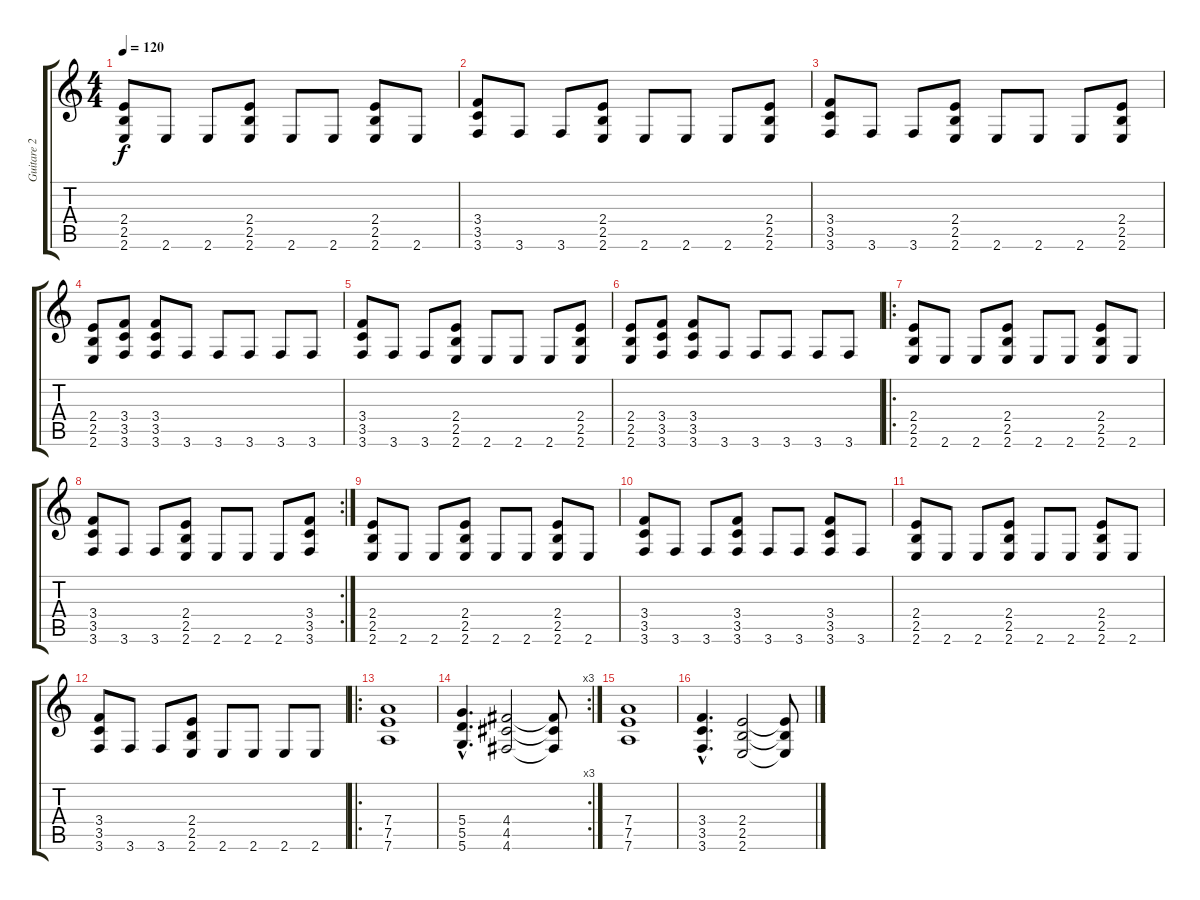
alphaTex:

\track ("Guitare 2" "Guitare 2") {instrument distortionguitar}
\staff {score tabs}
\tuning (E4 B3 G3 D3 A2 D2) {hide}
\ts (4 4)
\tempo 120
\clef g2
\ks c
(2.4 2.5 2.6).8{dy f} 2.6.8 2.6.8 (2.4 2.5 2.6).8 2.6.8 2.6.8 (2.4 2.5 2.6).8 2.6.8 |
(3.4 3.5 3.6).8 3.6.8 3.6.8 (2.4 2.5 2.6).8 2.6.8 2.6.8 2.6.8 (2.4 2.5 2.6).8 |
(3.4 3.5 3.6).8 3.6.8 3.6.8 (2.4 2.5 2.6).8 2.6.8 2.6.8 2.6.8 (2.4 2.5 2.6).8 |
(2.4 2.5 2.6).8 (3.4 3.5 3.6).8 (3.4 3.5 3.6).8 3.6.8 3.6.8 3.6.8 3.6.8 3.6.8 |
(3.4 3.5 3.6).8 3.6.8 3.6.8 (2.4 2.5 2.6).8 2.6.8 2.6.8 2.6.8 (2.4 2.5 2.6).8 |
(2.4 2.5 2.6).8 (3.4 3.5 3.6).8 (3.4 3.5 3.6).8 3.6.8 3.6.8 3.6.8 3.6.8 3.6.8 |
\ro
(2.4 2.5 2.6).8 2.6.8 2.6.8 (2.4 2.5 2.6).8 2.6.8 2.6.8 (2.4 2.5 2.6).8 2.6.8 |
\rc 2
(3.4 3.5 3.6).8 3.6.8 3.6.8 (2.4 2.5 2.6).8 2.6.8 2.6.8 2.6.8 (3.4 3.5 3.6).8 |
(2.4 2.5 2.6).8 2.6.8 2.6.8 (2.4 2.5 2.6).8 2.6.8 2.6.8 (2.4 2.5 2.6).8 2.6.8 |
(3.4 3.5 3.6).8 3.6.8 3.6.8 (3.4 3.5 3.6).8 3.6.8 3.6.8 (3.4 3.5 3.6).8 3.6.8 |
(2.4 2.5 2.6).8 2.6.8 2.6.8 (2.4 2.5 2.6).8 2.6.8 2.6.8 (2.4 2.5 2.6).8 2.6.8 |
(3.4 3.5 3.6).8 3.6.8 3.6.8 (2.4 2.5 2.6).8 2.6.8 2.6.8 2.6.8 2.6.8 |
\ro
(7.4 7.5 7.6).1 |
\rc 3
(5.4{hac} 5.5{hac} 5.6{hac}).4{d} (4.4 4.5 4.6).2 (4.4{t} 4.5{t} 4.6{t}).8 |
(7.4 7.5 7.6).1 |
(3.4{hac} 3.5{hac} 3.6{hac}).4{d} (2.4 2.5 2.6).2 (2.4{t} 2.5{t} 2.6{t}).8
